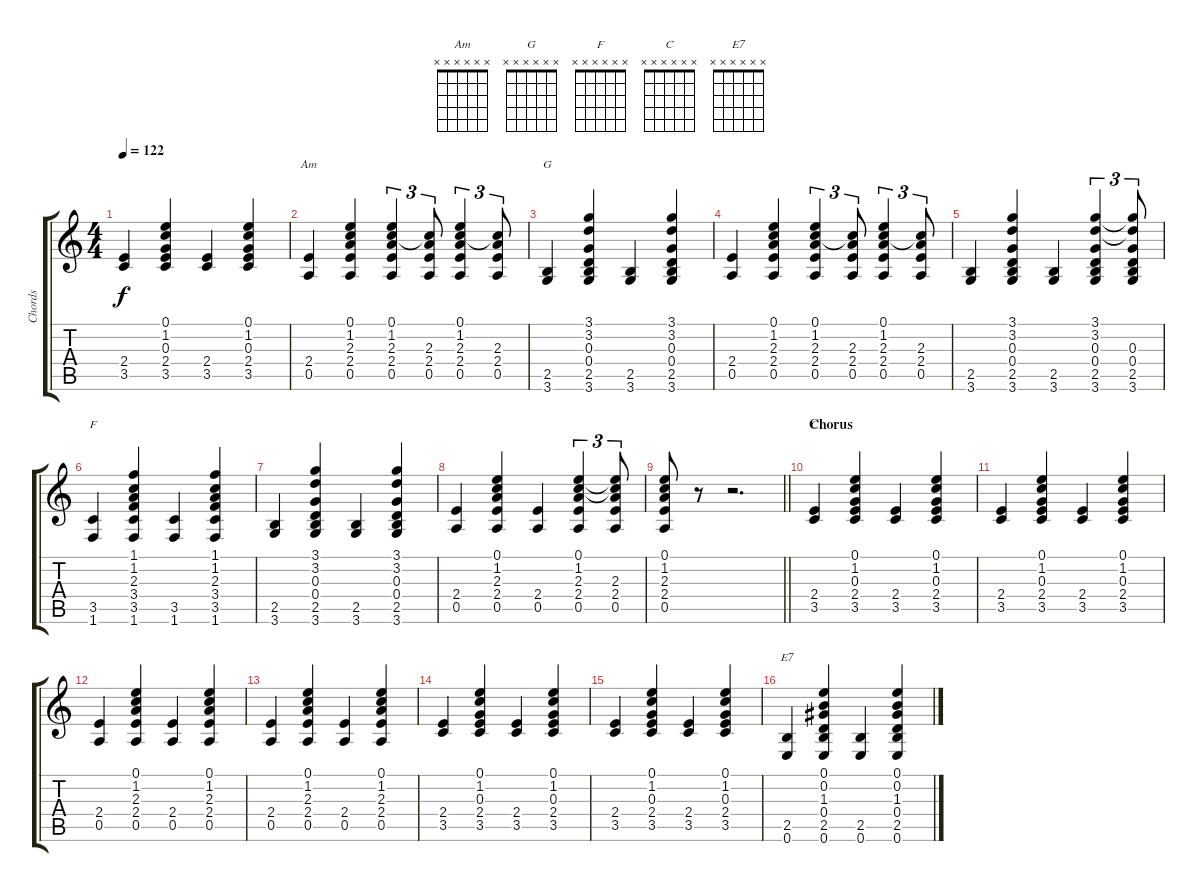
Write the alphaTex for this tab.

\track ("Chords" "Chords") {instrument acousticguitarsteel}
\staff {score tabs}
\tuning (E4 B3 G3 D3 A2 E2) {hide}
\chord ("Am" x x x x x x)
\chord ("G" x x x x x x)
\chord ("F" x x x x x x)
\chord ("C" x x x x x x)
\chord ("E7" x x x x x x)
\ts (4 4)
\tempo 122
\clef g2
\ks c
(2.4 3.5).4{dy f} (0.1 1.2 0.3 2.4 3.5).4 (2.4 3.5).4 (0.1 1.2 0.3 2.4 3.5).4 |
(2.4 0.5).4{ch "Am"} (0.1 1.2 2.3 2.4 0.5).4 (0.1 1.2 2.3 2.4 0.5).4{tu (3 2)} (1.2{t} 2.3 2.4 0.5).8{tu (3 2)} (0.1 1.2 2.3 2.4 0.5).4{tu (3 2)} (1.2{t} 2.3 2.4 0.5).8{tu (3 2)} |
(2.5 3.6).4{ch "G"} (3.1 3.2 0.3 0.4 2.5 3.6).4 (2.5 3.6).4 (3.1 3.2 0.3 0.4 2.5 3.6).4 |
(2.4 0.5).4 (0.1 1.2 2.3 2.4 0.5).4 (0.1 1.2 2.3 2.4 0.5).4{tu (3 2)} (1.2{t} 2.3 2.4 0.5).8{tu (3 2)} (0.1 1.2 2.3 2.4 0.5).4{tu (3 2)} (1.2{t} 2.3 2.4 0.5).8{tu (3 2)} |
(2.5 3.6).4 (3.1 3.2 0.3 0.4 2.5 3.6).4 (2.5 3.6).4 (3.1 3.2 0.3 0.4 2.5 3.6).4{tu (3 2)} (3.1{t} 3.2{t} 0.3 0.4 2.5 3.6).8{tu (3 2)} |
(3.5 1.6).4{ch "F"} (1.1 1.2 2.3 3.4 3.5 1.6).4 (3.5 1.6).4 (1.1 1.2 2.3 3.4 3.5 1.6).4 |
(2.5 3.6).4 (3.1 3.2 0.3 0.4 2.5 3.6).4 (2.5 3.6).4 (3.1 3.2 0.3 0.4 2.5 3.6).4 |
(2.4 0.5).4 (0.1 1.2 2.3 2.4 0.5).4 (2.4 0.5).4 (0.1 1.2 2.3 2.4 0.5).4{tu (3 2)} (0.1{t} 1.2{t} 2.3 2.4 0.5).8{tu (3 2)} |
\barLineRight lightlight
(0.1 1.2 2.3 2.4 0.5).8 r.8 r.2{d} |
\section ("" "Chorus")
(2.4 3.5).4{ch "C"} (0.1 1.2 0.3 2.4 3.5).4 (2.4 3.5).4 (0.1 1.2 0.3 2.4 3.5).4 |
(2.4 3.5).4 (0.1 1.2 0.3 2.4 3.5).4 (2.4 3.5).4 (0.1 1.2 0.3 2.4 3.5).4 |
(2.4 0.5).4 (0.1 1.2 2.3 2.4 0.5).4 (2.4 0.5).4 (0.1 1.2 2.3 2.4 0.5).4 |
(2.4 0.5).4 (0.1 1.2 2.3 2.4 0.5).4 (2.4 0.5).4 (0.1 1.2 2.3 2.4 0.5).4 |
(2.4 3.5).4 (0.1 1.2 0.3 2.4 3.5).4 (2.4 3.5).4 (0.1 1.2 0.3 2.4 3.5).4 |
(2.4 3.5).4 (0.1 1.2 0.3 2.4 3.5).4 (2.4 3.5).4 (0.1 1.2 0.3 2.4 3.5).4 |
(2.5 0.6).4{ch "E7"} (0.1 0.2 1.3 0.4 2.5 0.6).4 (2.5 0.6).4 (0.1 0.2 1.3 0.4 2.5 0.6).4
